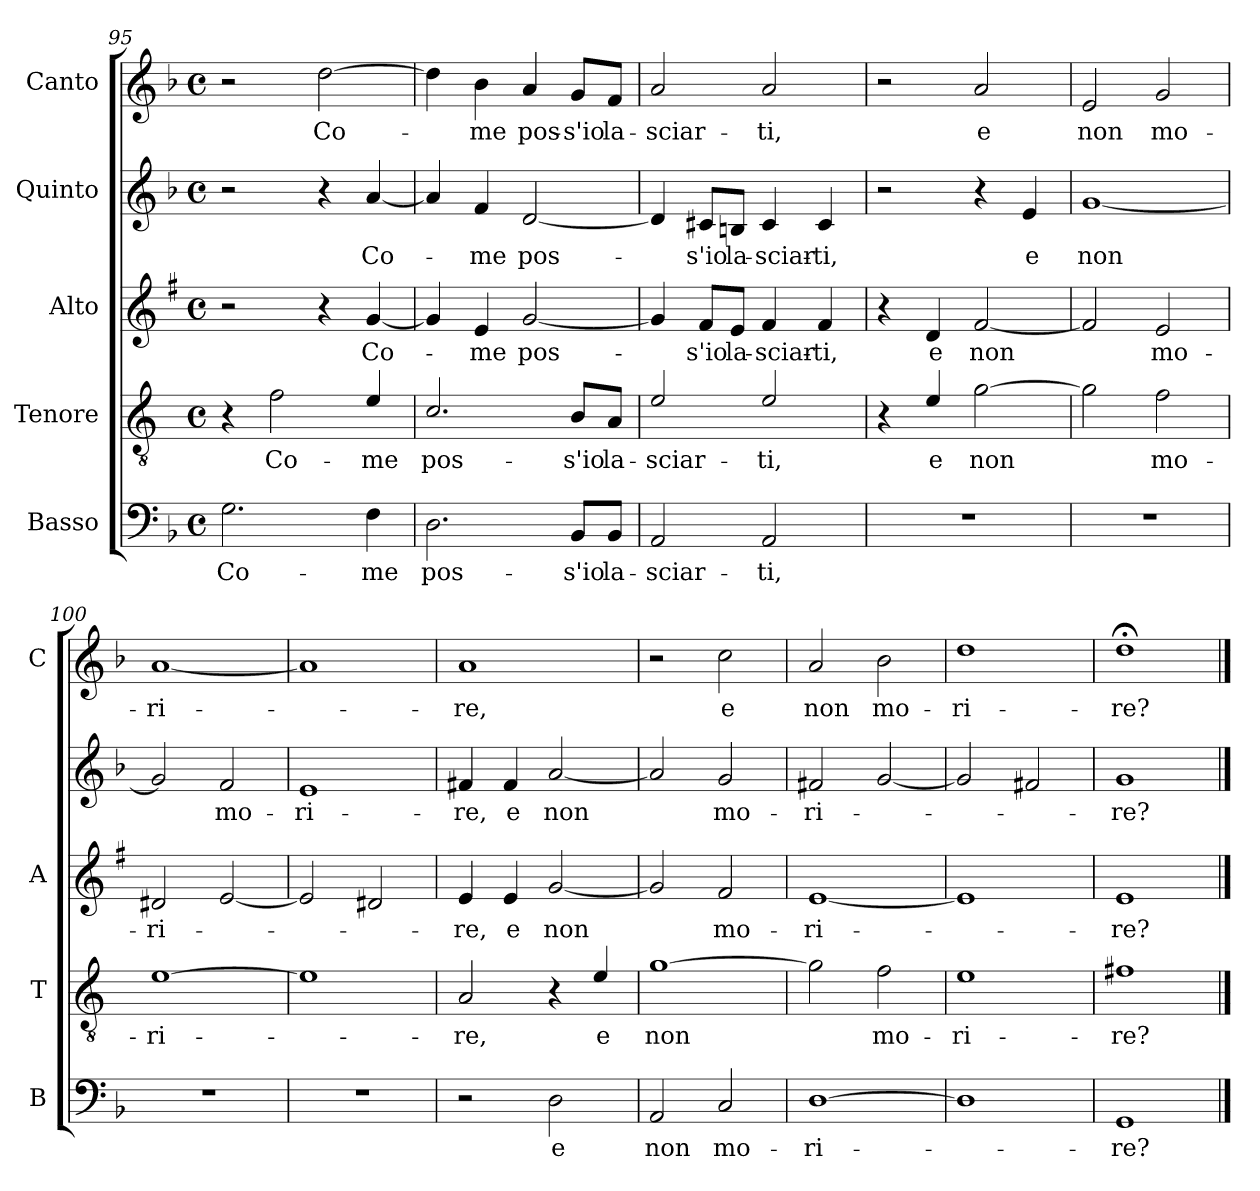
**kern	**text	**kern	**text	**kern	**text	**kern	**text	**kern	**text
*part5	*part5	*part4	*part4	*part3	*part3	*part2	*part2	*part1	*part1
*staff5	*staff5	*staff4	*staff4	*staff3	*staff3	*staff2	*staff2	*staff1	*staff1
*I"Basso	*	*I"Tenore	*	*I"Alto	*	*I"Quinto	*	*I"Canto	*
*I'B	*	*I'T	*	*I'A	*	*	*	*I'C	*
*clefF4	*	*clefGv2	*	*clefG2	*	*clefG2	*	*clefG2	*
*	*	*ITrd4c7	*	*ITrd1c2	*	*	*	*	*
*k[b-]	*	*k[b-]	*	*k[b-]	*	*k[b-]	*	*k[b-]	*
*F:	*	*F:	*	*F:	*	*F:	*	*F:	*
*M4/4	*	*M4/4	*	*M4/4	*	*M4/4	*	*M4/4	*
*met(c)	*	*met(c)	*	*met(c)	*	*met(c)	*	*met(c)	*
=95	=95	=95	=95	=95	=95	=95	=95	=95	=95
!	!LO:LY:b	!	!	!	!	!	!	!	!
2.G\	Co-	4r	.	2r	.	2r	.	2r	.
!	!	!	!LO:LY:b	!	!	!	!	!	!
.	.	2B-\	Co-	.	.	.	.	.	.
!	!	!	!	!	!	!	!	!	!LO:LY:b
.	.	.	.	4r	.	4r	.	[2dd\	Co-
!	!LO:LY:b	!	!LO:LY:b	!	!LO:LY:b	!	!LO:LY:b	!	!
4F\	-me	4A/	-me	[4f/	Co-	[4a/	Co-	.	.
=96	=96	=96	=96	=96	=96	=96	=96	=96	=96
!	!LO:LY:b	!	!LO:LY:b	!	!	!	!	!	!
2.D\	pos-	2.F/	pos-	4f/]	.	4a/]	.	4dd\]	.
!	!	!	!	!	!LO:LY:b	!	!LO:LY:b	!	!LO:LY:b
.	.	.	.	4d/	-me	4f/	-me	4b-\	-me
!	!	!	!	!	!LO:LY:b	!	!LO:LY:b	!	!LO:LY:b
.	.	.	.	[2f/	pos-	[2d/	pos-	4a/	pos-
!	!LO:LY:b	!	!LO:LY:b	!	!	!	!	!	!LO:LY:b
8BB-/L	-s'io	8E/L	-s'io	.	.	.	.	8g/L	-s'io
!	!LO:LY:b	!	!LO:LY:b	!	!	!	!	!	!LO:LY:b
8BB-/J	la-	8D/J	la-	.	.	.	.	8f/J	la-
=97	=97	=97	=97	=97	=97	=97	=97	=97	=97
!	!LO:LY:b	!	!LO:LY:b	!	!	!	!	!	!LO:LY:b
2AA/	-sciar-	2A/	-sciar-	4f/]	.	4d/]	.	2a/	-sciar-
!	!	!	!	!	!LO:LY:b	!	!LO:LY:b	!	!
.	.	.	.	8e/L	-s'io	8c#X/L	-s'io	.	.
!	!	!	!	!	!LO:LY:b	!	!LO:LY:b	!	!
.	.	.	.	8d/J	la-	8Bn/J	la-	.	.
!	!LO:LY:b	!	!LO:LY:b	!	!LO:LY:b	!	!LO:LY:b	!	!LO:LY:b
2AA/	-ti,	2A/	-ti,	4e/	-sciar-	4c#/	-sciar-	2a/	-ti,
!	!	!	!	!	!LO:LY:b	!	!LO:LY:b	!	!
.	.	.	.	4e/	-ti,	4c#/	-ti,	.	.
=98	=98	=98	=98	=98	=98	=98	=98	=98	=98
1r	.	4r	.	4r	.	2r	.	2r	.
!	!	!	!LO:LY:b	!	!LO:LY:b	!	!	!	!
.	.	4A/	e	4c/	e	.	.	.	.
!	!	!	!LO:LY:b	!	!LO:LY:b	!	!	!	!LO:LY:b
.	.	[2c\	non	[2e/	non	4r	.	2a/	e
!	!	!	!	!	!	!	!LO:LY:b	!	!
.	.	.	.	.	.	4e/	e	.	.
!!LO:LB:g=z
=99	=99	=99	=99	=99	=99	=99	=99	=99	=99
!	!	!	!	!	!	!	!LO:LY:b	!	!LO:LY:b
1r	.	2c\]	.	2e/]	.	[1g	non	2e/	non
!	!	!	!LO:LY:b	!	!LO:LY:b	!	!	!	!LO:LY:b
.	.	2B-\	mo-	2d/	mo-	.	.	2g/	mo-
=100	=100	=100	=100	=100	=100	=100	=100	=100	=100
!	!	!	!LO:LY:b	!	!LO:LY:b	!	!	!	!LO:LY:b
1r	.	[1A	-ri-	2c#X/	-ri-	2g/]	.	[1a	-ri-
!	!	!	!	!	!	!	!LO:LY:b	!	!
.	.	.	.	[2d/	.	2f/	mo-	.	.
=101	=101	=101	=101	=101	=101	=101	=101	=101	=101
!	!	!	!	!	!	!	!LO:LY:b	!	!
1r	.	1A]	.	2d/]	.	1e	-ri-	1a]	.
.	.	.	.	2c#X/	.	.	.	.	.
=102	=102	=102	=102	=102	=102	=102	=102	=102	=102
!	!	!	!LO:LY:b	!	!LO:LY:b	!	!LO:LY:b	!	!LO:LY:b
2r	.	2D/	-re,	4d/	-re,	4f#X/	-re,	1a	-re,
!	!	!	!	!	!LO:LY:b	!	!LO:LY:b	!	!
.	.	.	.	4d/	e	4f#/	e	.	.
!	!LO:LY:b	!	!	!	!LO:LY:b	!	!LO:LY:b	!	!
2D\	e	4r	.	[2f/	non	[2a/	non	.	.
!	!	!	!LO:LY:b	!	!	!	!	!	!
.	.	4A/	e	.	.	.	.	.	.
=103	=103	=103	=103	=103	=103	=103	=103	=103	=103
!	!LO:LY:b	!	!LO:LY:b	!	!	!	!	!	!
2AA/	non	[1c	non	2f/]	.	2a/]	.	2r	.
!	!LO:LY:b	!	!	!	!LO:LY:b	!	!LO:LY:b	!	!LO:LY:b
2C/	mo-	.	.	2e/	mo-	2g/	mo-	2cc\	e
=104	=104	=104	=104	=104	=104	=104	=104	=104	=104
!	!LO:LY:b	!	!	!	!LO:LY:b	!	!LO:LY:b	!	!LO:LY:b
[1D	-ri-	2c\]	.	[1d	-ri-	2f#X/	-ri-	2a/	non
!	!	!	!LO:LY:b	!	!	!	!	!	!LO:LY:b
.	.	2B-\	mo-	.	.	[2g/	.	2b-\	mo-
=105	=105	=105	=105	=105	=105	=105	=105	=105	=105
!	!	!	!LO:LY:b	!	!	!	!	!	!LO:LY:b
1D]	.	1A	-ri-	1d]	.	2g/]	.	1dd	-ri-
.	.	.	.	.	.	2f#X/	.	.	.
=106	=106	=106	=106	=106	=106	=106	=106	=106	=106
!	!LO:LY:b	!	!LO:LY:b	!	!LO:LY:b	!	!LO:LY:b	!	!LO:LY:b
1GG	-re?	1Bn	-re?	1d	-re?	1g	-re?	1dd;<	-re?
==	==	==	==	==	==	==	==	==	==
*-	*-	*-	*-	*-	*-	*-	*-	*-	*-
